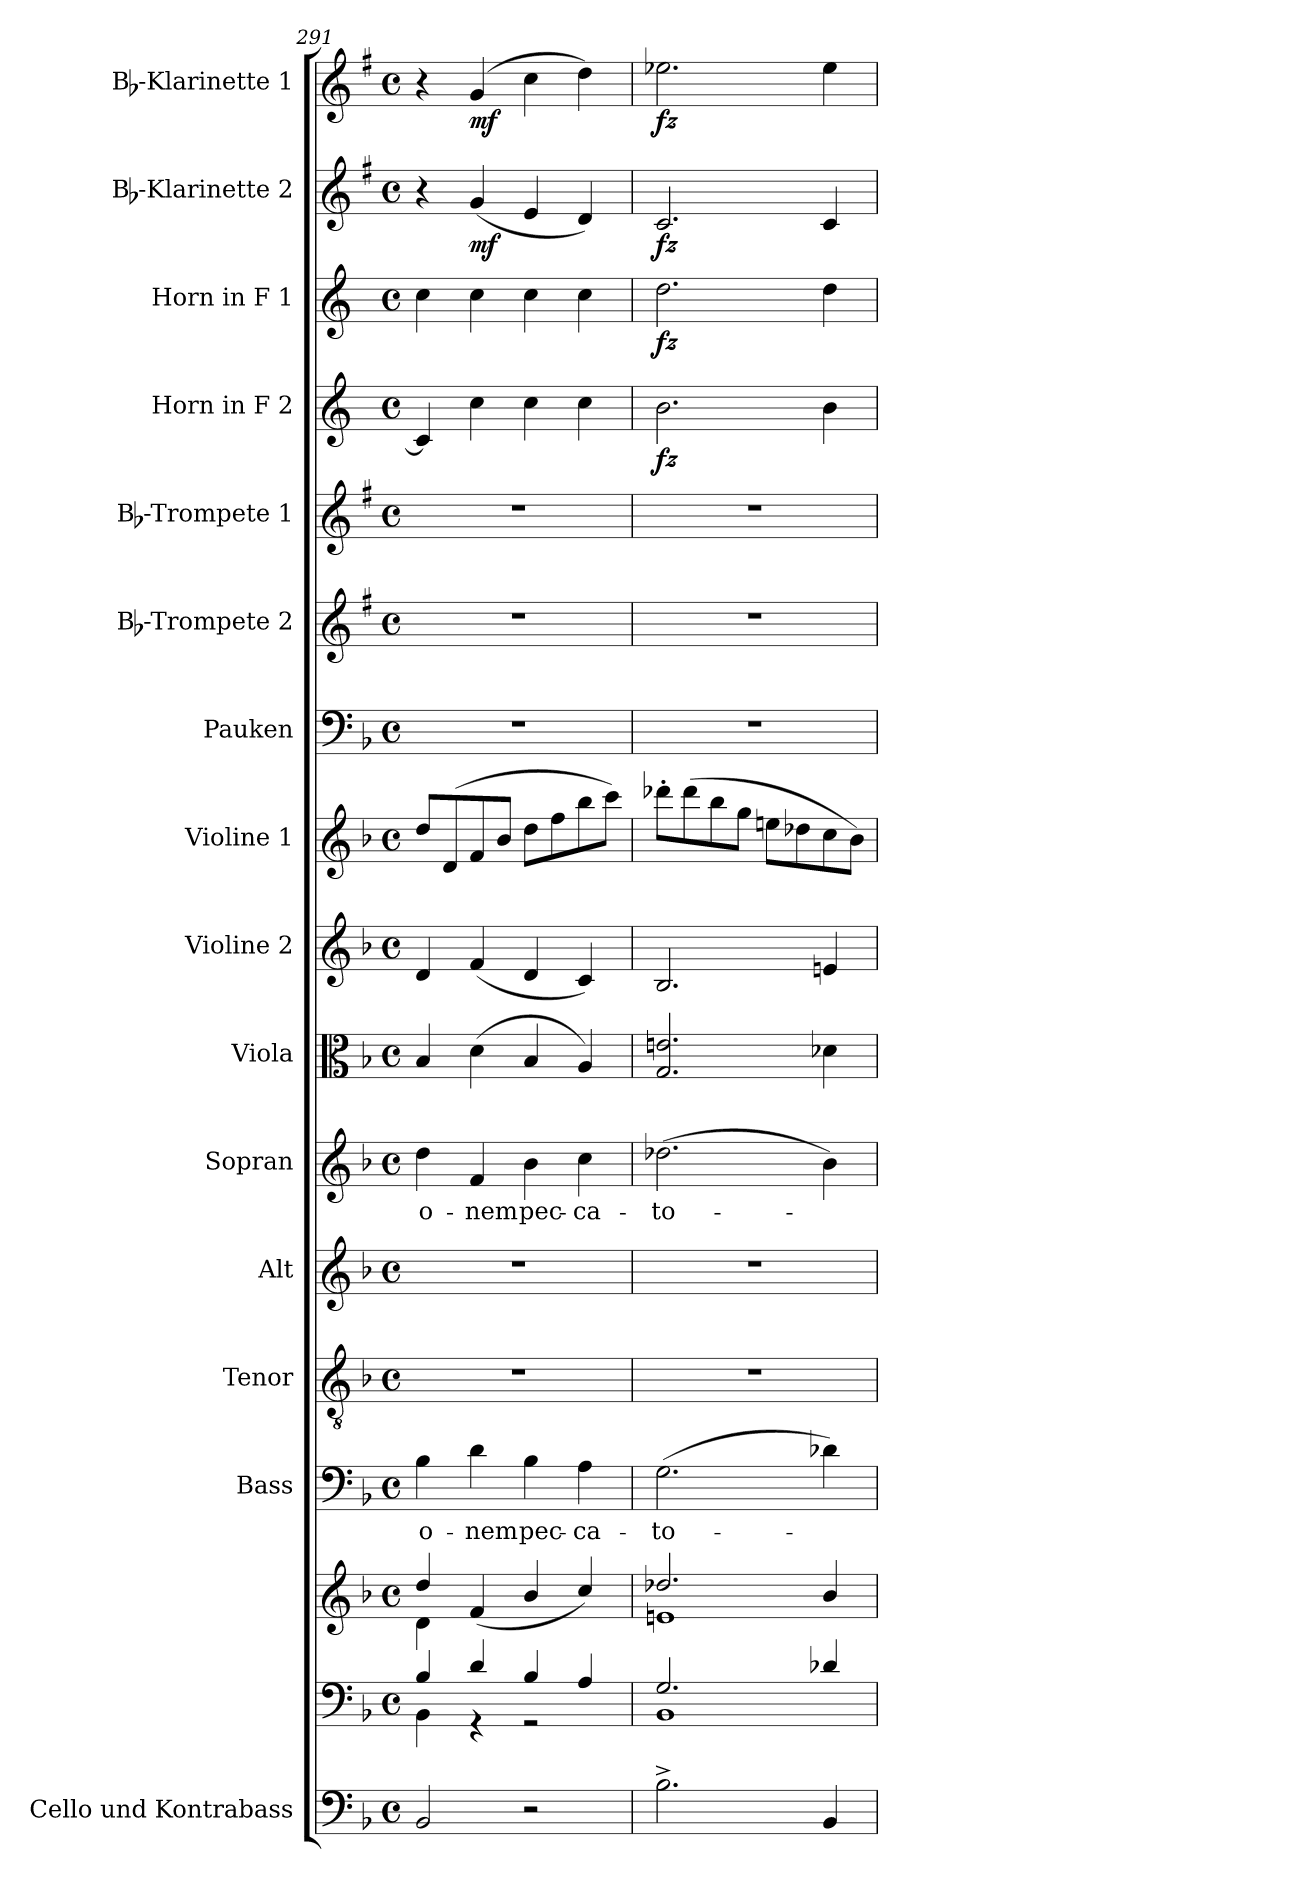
**kern	**kern	**kern	**kern	**text	**kern	**kern	**kern	**text	**kern	**kern	**kern	**kern	**kern	**kern	**kern	**dynam	**kern	**dynam	**kern	**dynam	**kern	**dynam
*part16	*part15	*part15	*part14	*part14	*part13	*part12	*part11	*part11	*part10	*part9	*part8	*part7	*part6	*part5	*part4	*part4	*part3	*part3	*part2	*part2	*part1	*part1
*staff17	*staff16	*staff15	*staff14	*staff14	*staff13	*staff12	*staff11	*staff11	*staff10	*staff9	*staff8	*staff7	*staff6	*staff5	*staff4	*staff4	*staff3	*staff3	*staff2	*staff2	*staff1	*staff1
*I"Cello und Kontrabass	*	*	*I"Bass	*	*I"Tenor	*I"Alt	*I"Sopran	*	*I"Viola	*I"Violine 2	*I"Violine 1	*I"Pauken	*I"Bb-Trompete 2	*I"Bb-Trompete 1	*I"Horn in F 2	*	*I"Horn in F 1	*	*I"Bb-Klarinette 2	*	*I"Bb-Klarinette 1	*
*I'Kb.	*	*	*I'B.	*	*I'T.	*I'A.	*I'S.	*	*I'Vla.	*I'Vl. 2	*I'Vl. 1	*I'Pk.	*I'Bb Trp. 2	*I'Bb Trp. 1	*	*	*	*	*I'Bb Kl. 2	*	*I'Bb Kl. 1	*
*clefF4	*clefF4	*clefG2	*clefF4	*	*clefGv2	*clefG2	*clefG2	*	*clefC3	*clefG2	*clefG2	*clefF4	*clefG2	*clefG2	*clefG2	*	*clefG2	*	*clefG2	*	*clefG2	*
*ITrd7c12	*	*	*	*	*	*	*	*	*	*	*	*	*ITrd1c2	*ITrd1c2	*ITrd4c7	*	*ITrd4c7	*	*ITrd1c2	*	*ITrd1c2	*
*k[b-]	*k[b-]	*k[b-]	*k[b-]	*	*k[b-]	*k[b-]	*k[b-]	*	*k[b-]	*k[b-]	*k[b-]	*k[b-]	*k[b-]	*k[b-]	*k[b-]	*	*k[b-]	*	*k[b-]	*	*k[b-]	*
*F:	*F:	*F:	*F:	*	*F:	*F:	*F:	*	*F:	*F:	*F:	*F:	*F:	*F:	*F:	*	*F:	*	*F:	*	*F:	*
*M4/4	*M4/4	*M4/4	*M4/4	*	*M4/4	*M4/4	*M4/4	*	*M4/4	*M4/4	*M4/4	*M4/4	*M4/4	*M4/4	*M4/4	*	*M4/4	*	*M4/4	*	*M4/4	*
*met(c)	*met(c)	*met(c)	*met(c)	*	*met(c)	*met(c)	*met(c)	*	*met(c)	*met(c)	*met(c)	*met(c)	*met(c)	*met(c)	*met(c)	*	*met(c)	*	*met(c)	*	*met(c)	*
=291	=291	=291	=291	=291	=291	=291	=291	=291	=291	=291	=291	=291	=291	=291	=291	=291	=291	=291	=291	=291	=291	=291
*	*^	*^	*	*	*	*	*	*	*	*	*	*	*	*	*	*	*	*	*	*	*	*
!	!	!	!	!	!	!LO:LY:b	!	!	!	!LO:LY:b	!	!	!	!	!	!	!	!	!	!	!	!	!	!
2BBB-/	4B-/	4BB-\	4dd/	4d\	4B-\	-o-	1r	1r	4dd\	-o-	4B-/	4d/	8dd/L	1r	1r	1r	4F/]	.	4f\	.	4r	.	4r	.
.	.	.	.	.	.	.	.	.	.	.	.	.	(>8d/	.	.	.	.	.	.	.	.	.	.	.
!	!	!	!	!	!	!LO:LY:b	!	!	!	!LO:LY:b	!	!	!	!	!	!	!	!	!	!	!	!LO:DY:b	!	!LO:DY:b
.	4d/	4r	(<4f/	4ryy	4d\	-nem	.	.	4f/	-nem	(>4d\	(<4f/	8f/	.	.	.	4f\	.	4f\	.	(<4f/	mf	(4f/	mf
.	.	.	.	.	.	.	.	.	.	.	.	.	8b-/J	.	.	.	.	.	.	.	.	.	.	.
!	!	!	!	!	!	!LO:LY:b	!	!	!	!LO:LY:b	!	!	!	!	!	!	!	!	!	!	!	!	!	!
2r	4B-/	2r	4b-/	2ryy	4B-\	pec-	.	.	4b-\	pec-	4B-/	4d/	8dd\L	.	.	.	4f\	.	4f\	.	4d/	.	4b-\	.
.	.	.	.	.	.	.	.	.	.	.	.	.	8ff\	.	.	.	.	.	.	.	.	.	.	.
!	!	!	!	!	!	!LO:LY:b	!	!	!	!LO:LY:b	!	!	!	!	!	!	!	!	!	!	!	!	!	!
.	4A/	.	4cc/)	.	4A\	-ca-	.	.	4cc\	-ca-	4A/)	4c/)	8bb-\	.	.	.	4f\	.	4f\	.	4c/)	.	4cc\)	.
.	.	.	.	.	.	.	.	.	.	.	.	.	8ccc\J)	.	.	.	.	.	.	.	.	.	.	.
=292	=292	=292	=292	=292	=292	=292	=292	=292	=292	=292	=292	=292	=292	=292	=292	=292	=292	=292	=292	=292	=292	=292	=292	=292
!	!	!	!	!	!	!LO:LY:b	!	!	!	!LO:LY:b	!	!	!	!	!	!	!	!LO:DY:b	!	!LO:DY:b	!	!LO:DY:b	!	!LO:DY:b
2.BB-^>\	2.G/	1BB-	2.dd-X/	1en	(>2.G\	-to-	1r	1r	(>2.dd-X\	-to-	2.G/ 2.en/	2.B-/	8ddd-X'>\L	1r	1r	1r	2.e\	fz	2.g\	fz	2.B-/	fz	2.dd-X\	fz
.	.	.	.	.	.	.	.	.	.	.	.	.	(>8ddd-\	.	.	.	.	.	.	.	.	.	.	.
.	.	.	.	.	.	.	.	.	.	.	.	.	8bb-\	.	.	.	.	.	.	.	.	.	.	.
.	.	.	.	.	.	.	.	.	.	.	.	.	8gg\J	.	.	.	.	.	.	.	.	.	.	.
.	.	.	.	.	.	.	.	.	.	.	.	.	8een\L	.	.	.	.	.	.	.	.	.	.	.
.	.	.	.	.	.	.	.	.	.	.	.	.	8dd-X\	.	.	.	.	.	.	.	.	.	.	.
4BBB-/	4d-X/	.	4b-/	.	4d-X\)	.	.	.	4b-\)	.	4d-X\	4en/	8cc\	.	.	.	4e\	.	4g\	.	4B-/	.	4dd-\	.
.	.	.	.	.	.	.	.	.	.	.	.	.	8b-\J)	.	.	.	.	.	.	.	.	.	.	.
*	*v	*v	*	*	*	*	*	*	*	*	*	*	*	*	*	*	*	*	*	*	*	*	*	*
*	*	*v	*v	*	*	*	*	*	*	*	*	*	*	*	*	*	*	*	*	*	*	*	*
=	=	=	=	=	=	=	=	=	=	=	=	=	=	=	=	=	=	=	=	=	=	=
*-	*-	*-	*-	*-	*-	*-	*-	*-	*-	*-	*-	*-	*-	*-	*-	*-	*-	*-	*-	*-	*-	*-
